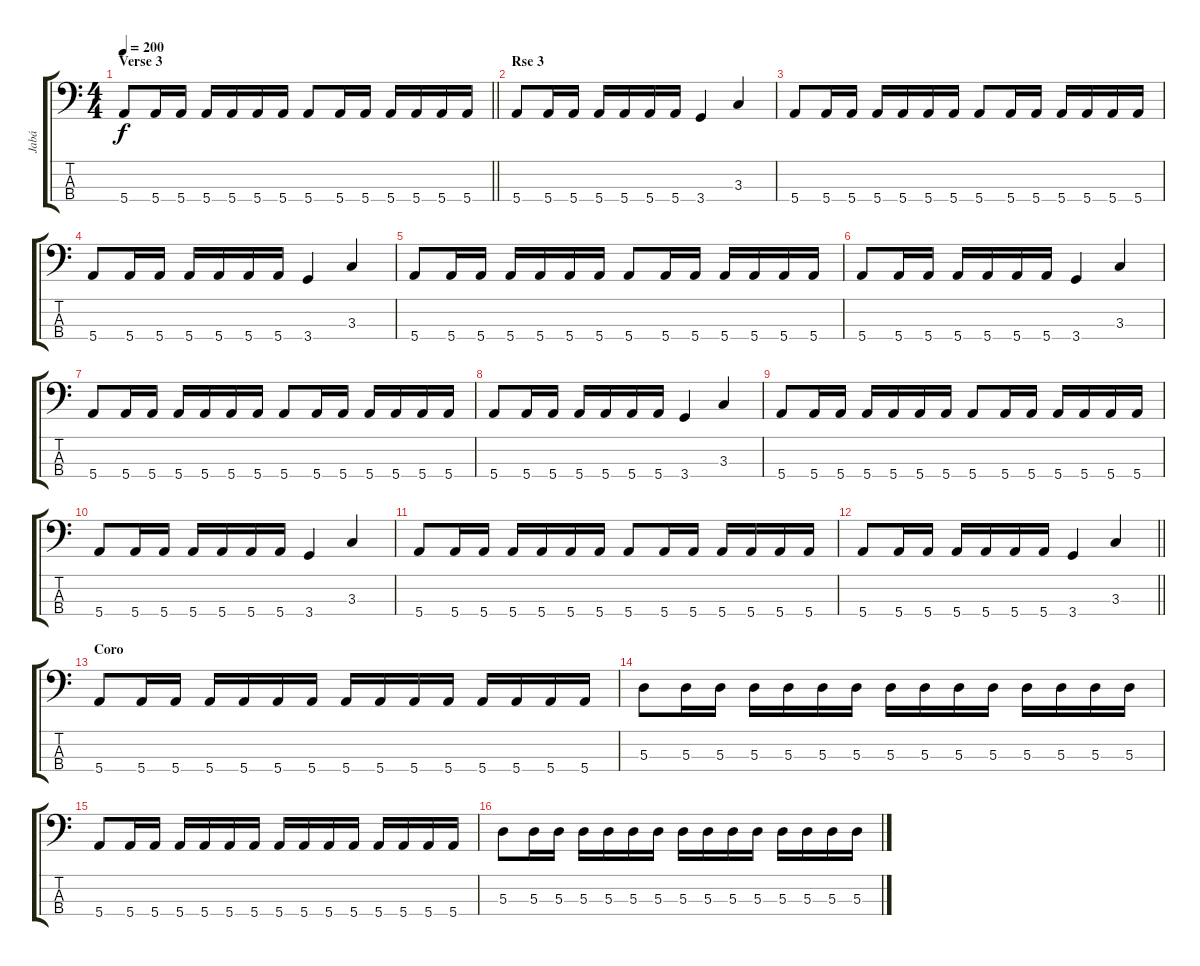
\track ("Jabá" "Jabá") {instrument electricbasspick}
\staff {score tabs}
\tuning (G2 D2 A1 E1) {hide}
\ts (4 4)
\section ("" "Verse 3")
\tempo 200
\clef f4
\barLineRight lightlight
\ks c
5.4.8{dy f} 5.4.16 5.4.16 5.4.16 5.4.16 5.4.16 5.4.16 5.4.8 5.4.16 5.4.16 5.4.16 5.4.16 5.4.16 5.4.16 |
\section ("" "Rse 3")
5.4.8 5.4.16 5.4.16 5.4.16 5.4.16 5.4.16 5.4.16 3.4.4 3.3.4 |
5.4.8 5.4.16 5.4.16 5.4.16 5.4.16 5.4.16 5.4.16 5.4.8 5.4.16 5.4.16 5.4.16 5.4.16 5.4.16 5.4.16 |
5.4.8 5.4.16 5.4.16 5.4.16 5.4.16 5.4.16 5.4.16 3.4.4 3.3.4 |
5.4.8 5.4.16 5.4.16 5.4.16 5.4.16 5.4.16 5.4.16 5.4.8 5.4.16 5.4.16 5.4.16 5.4.16 5.4.16 5.4.16 |
5.4.8 5.4.16 5.4.16 5.4.16 5.4.16 5.4.16 5.4.16 3.4.4 3.3.4 |
5.4.8 5.4.16 5.4.16 5.4.16 5.4.16 5.4.16 5.4.16 5.4.8 5.4.16 5.4.16 5.4.16 5.4.16 5.4.16 5.4.16 |
5.4.8 5.4.16 5.4.16 5.4.16 5.4.16 5.4.16 5.4.16 3.4.4 3.3.4 |
5.4.8 5.4.16 5.4.16 5.4.16 5.4.16 5.4.16 5.4.16 5.4.8 5.4.16 5.4.16 5.4.16 5.4.16 5.4.16 5.4.16 |
5.4.8 5.4.16 5.4.16 5.4.16 5.4.16 5.4.16 5.4.16 3.4.4 3.3.4 |
5.4.8 5.4.16 5.4.16 5.4.16 5.4.16 5.4.16 5.4.16 5.4.8 5.4.16 5.4.16 5.4.16 5.4.16 5.4.16 5.4.16 |
\barLineRight lightlight
5.4.8 5.4.16 5.4.16 5.4.16 5.4.16 5.4.16 5.4.16 3.4.4 3.3.4 |
\section ("" "Coro")
5.4.8 5.4.16 5.4.16 5.4.16 5.4.16 5.4.16 5.4.16 5.4.16 5.4.16 5.4.16 5.4.16 5.4.16 5.4.16 5.4.16 5.4.16 |
5.3.8 5.3.16 5.3.16 5.3.16 5.3.16 5.3.16 5.3.16 5.3.16 5.3.16 5.3.16 5.3.16 5.3.16 5.3.16 5.3.16 5.3.16 |
5.4.8 5.4.16 5.4.16 5.4.16 5.4.16 5.4.16 5.4.16 5.4.16 5.4.16 5.4.16 5.4.16 5.4.16 5.4.16 5.4.16 5.4.16 |
5.3.8 5.3.16 5.3.16 5.3.16 5.3.16 5.3.16 5.3.16 5.3.16 5.3.16 5.3.16 5.3.16 5.3.16 5.3.16 5.3.16 5.3.16
